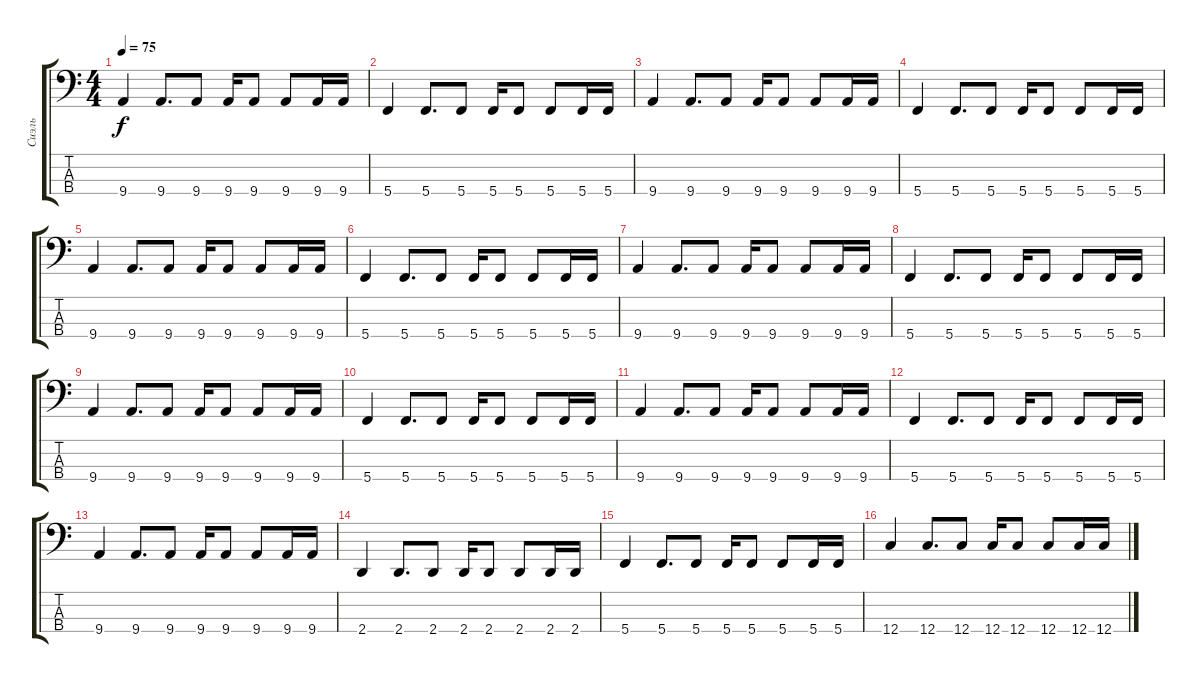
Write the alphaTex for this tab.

\track ("Сиэль" "Сиэль") {instrument electricbassfinger}
\staff {score tabs}
\tuning (F2 C2 G1 C1) {hide}
\ts (4 4)
\tempo 75
\clef f4
\ks c
9.4.4{dy f} 9.4.8{d} 9.4.8 9.4.16 9.4.8 9.4.8 9.4.16 9.4.16 |
5.4.4 5.4.8{d} 5.4.8 5.4.16 5.4.8 5.4.8 5.4.16 5.4.16 |
9.4.4 9.4.8{d} 9.4.8 9.4.16 9.4.8 9.4.8 9.4.16 9.4.16 |
5.4.4 5.4.8{d} 5.4.8 5.4.16 5.4.8 5.4.8 5.4.16 5.4.16 |
9.4.4 9.4.8{d} 9.4.8 9.4.16 9.4.8 9.4.8 9.4.16 9.4.16 |
5.4.4 5.4.8{d} 5.4.8 5.4.16 5.4.8 5.4.8 5.4.16 5.4.16 |
9.4.4 9.4.8{d} 9.4.8 9.4.16 9.4.8 9.4.8 9.4.16 9.4.16 |
5.4.4 5.4.8{d} 5.4.8 5.4.16 5.4.8 5.4.8 5.4.16 5.4.16 |
9.4.4 9.4.8{d} 9.4.8 9.4.16 9.4.8 9.4.8 9.4.16 9.4.16 |
5.4.4 5.4.8{d} 5.4.8 5.4.16 5.4.8 5.4.8 5.4.16 5.4.16 |
9.4.4 9.4.8{d} 9.4.8 9.4.16 9.4.8 9.4.8 9.4.16 9.4.16 |
5.4.4 5.4.8{d} 5.4.8 5.4.16 5.4.8 5.4.8 5.4.16 5.4.16 |
9.4.4 9.4.8{d} 9.4.8 9.4.16 9.4.8 9.4.8 9.4.16 9.4.16 |
2.4.4 2.4.8{d} 2.4.8 2.4.16 2.4.8 2.4.8 2.4.16 2.4.16 |
5.4.4 5.4.8{d} 5.4.8 5.4.16 5.4.8 5.4.8 5.4.16 5.4.16 |
12.4.4 12.4.8{d} 12.4.8 12.4.16 12.4.8 12.4.8 12.4.16 12.4.16
